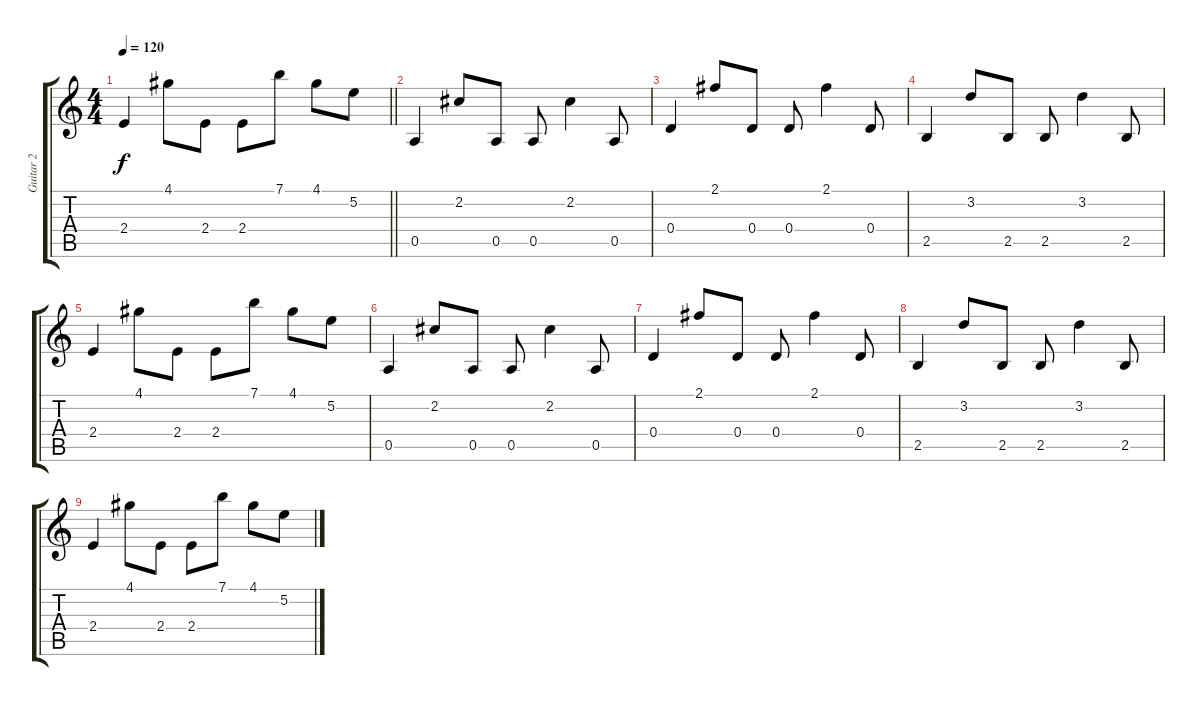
\track ("Guitar 2" "Guitar 2") {instrument electricguitarclean}
\staff {score tabs}
\tuning (E4 B3 G3 D3 A2 E2) {hide}
\ts (4 4)
\tempo 120
\clef g2
\barLineRight lightlight
\ks c
2.4.4{dy f} 4.1.8 2.4.8 2.4.8 7.1.8 4.1.8 5.2.8 |
\section ("" "")
0.5.4 2.2.8 0.5.8 0.5.8 2.2.4 0.5.8 |
0.4.4 2.1.8 0.4.8 0.4.8 2.1.4 0.4.8 |
2.5.4 3.2.8 2.5.8 2.5.8 3.2.4 2.5.8 |
2.4.4 4.1.8 2.4.8 2.4.8 7.1.8 4.1.8 5.2.8 |
0.5.4 2.2.8 0.5.8 0.5.8 2.2.4 0.5.8 |
0.4.4 2.1.8 0.4.8 0.4.8 2.1.4 0.4.8 |
2.5.4 3.2.8 2.5.8 2.5.8 3.2.4 2.5.8 |
2.4.4 4.1.8 2.4.8 2.4.8 7.1.8 4.1.8 5.2.8
